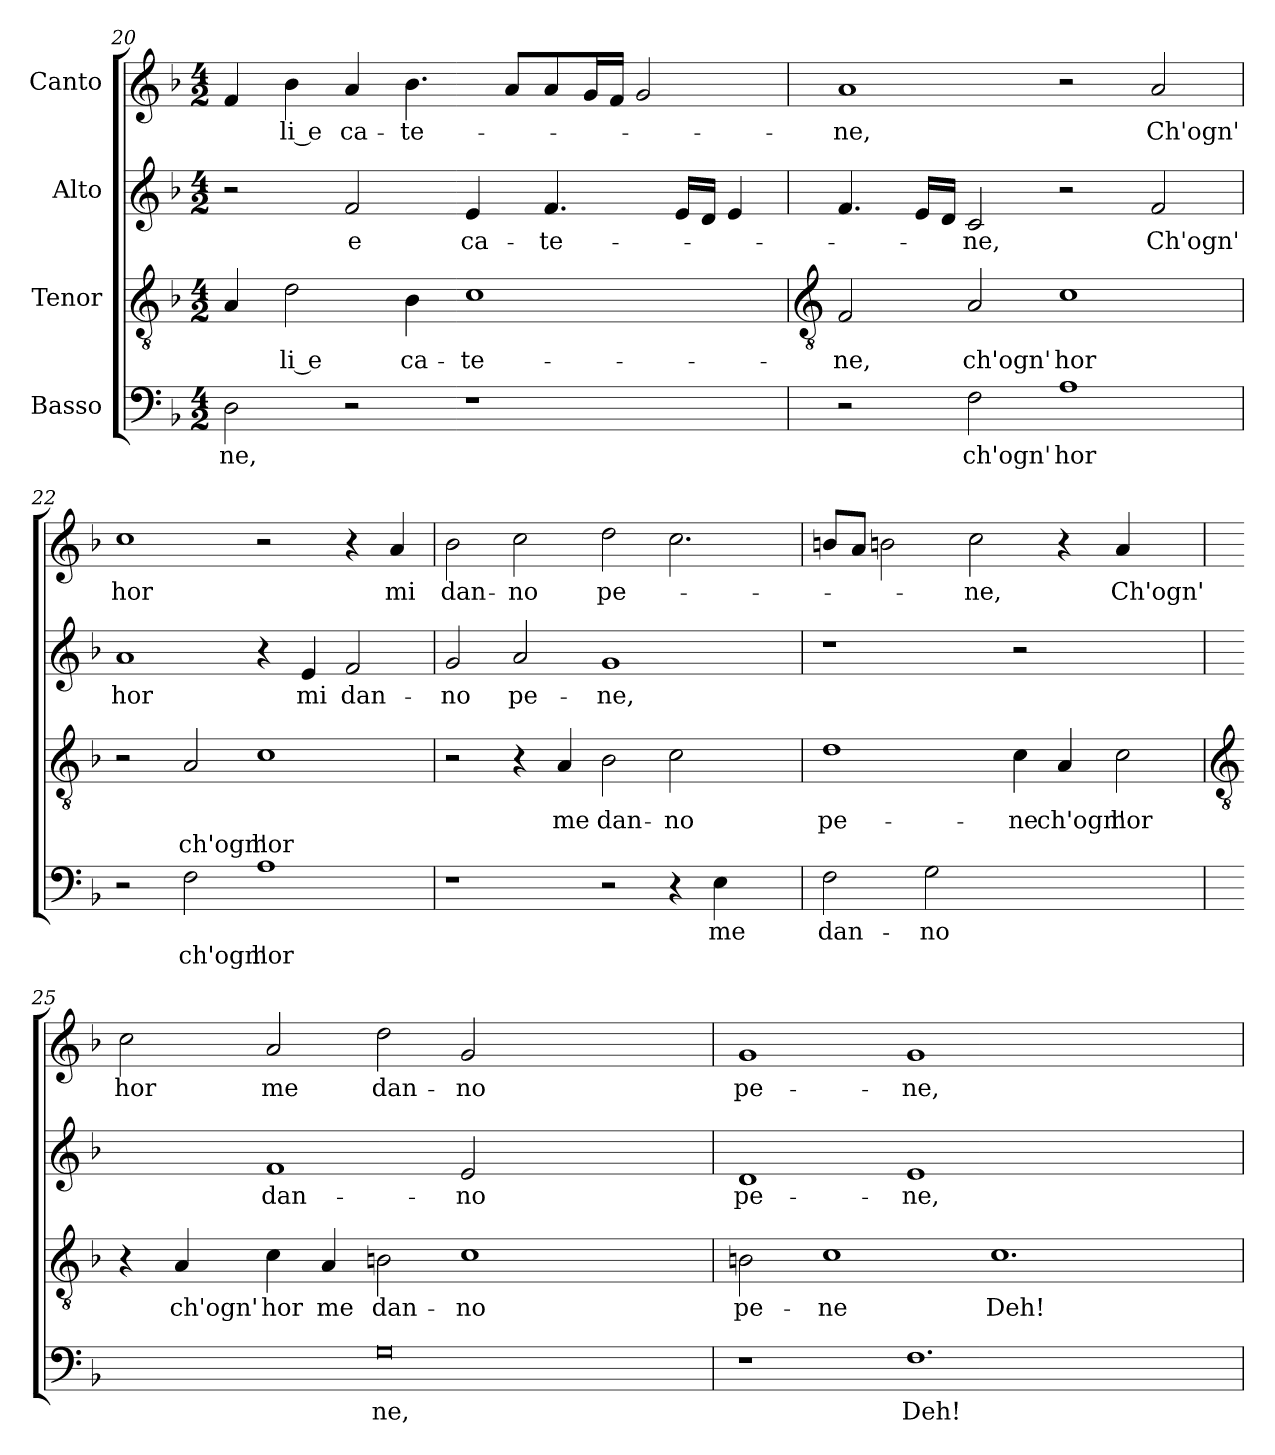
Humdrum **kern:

**kern	**text	**text	**kern	**text	**text	**kern	**text	**kern	**text
*part4	*part4	*part4	*part3	*part3	*part3	*part2	*part2	*part1	*part1
*staff4	*staff4	*staff4	*staff3	*staff3	*staff3	*staff2	*staff2	*staff1	*staff1
*I"Basso	*	*	*I"Tenor	*	*	*I"Alto	*	*I"Canto	*
*clefF4	*	*	*clefGv2	*	*	*clefG2	*	*clefG2	*
*k[b-]	*	*	*k[b-]	*	*	*k[b-]	*	*k[b-]	*
*F:	*	*	*F:	*	*	*F:	*	*F:	*
*M4/2	*	*	*M4/2	*	*	*M4/2	*	*M4/2	*
=20	=20	=20	=20	=20	=20	=20	=20	=20	=20
!	!LO:LY:b	!	!	!	!	!	!	!	!
2D	-ne,	.	4A	.	.	2r	.	4f	.
!	!	!	!	!LO:LY:b	!	!	!	!	!LO:LY:b
.	.	.	2d	li e	.	.	.	4b-	li e
!	!	!	!	!	!	!	!LO:LY:b	!	!LO:LY:b
2r	.	.	.	.	.	2f	e	4a	ca-
!	!	!	!	!LO:LY:b	!	!	!	!	!LO:LY:b
.	.	.	4B-	ca-	.	.	.	4.b-	-te-
!	!	!	!	!LO:LY:b	!	!	!LO:LY:b	!	!
1r	.	.	1c	-te-	.	4e	ca-	.	.
.	.	.	.	.	.	.	.	8aL	.
!	!	!	!	!	!	!	!LO:LY:b	!	!
.	.	.	.	.	.	4.f	-te-	8a	.
.	.	.	.	.	.	.	.	16gL	.
.	.	.	.	.	.	.	.	16fJJ	.
.	.	.	.	.	.	.	.	2g	.
.	.	.	.	.	.	16eLL	.	.	.
.	.	.	.	.	.	16dJJ	.	.	.
.	.	.	.	.	.	4e	.	.	.
!!LO:LB:g=z
=21	=21	=21	=21	=21	=21	=21	=21	=21	=21
*	*	*	*clefGv2	*	*	*	*	*	*
!	!	!	!	!LO:LY:b	!	!	!	!	!LO:LY:b
2r	.	.	2F	-ne,	.	4.f	.	1a	-ne,
.	.	.	.	.	.	16eLL	.	.	.
.	.	.	.	.	.	16dJJ	.	.	.
!	!LO:LY:b	!	!	!LO:LY:b	!	!	!LO:LY:b	!	!
2F	ch'ogn'	.	2A	ch'ogn'	.	2c	-ne,	.	.
!	!LO:LY:b	!	!	!LO:LY:b	!	!	!	!	!
1A	hor	.	1c	hor	.	2r	.	2r	.
!	!	!	!	!	!	!	!LO:LY:b	!	!LO:LY:b
.	.	.	.	.	.	2f	Ch'ogn'	2a	Ch'ogn'
=22	=22	=22	=22	=22	=22	=22	=22	=22	=22
!	!	!	!	!	!	!	!LO:LY:b	!	!LO:LY:b
2r	.	.	2r	.	.	1a	hor	1cc	hor
!	!	!LO:LY:b	!	!	!LO:LY:b	!	!	!	!
2F	.	ch'ogn'	2A	.	ch'ogn'	.	.	.	.
!	!	!LO:LY:b	!	!	!LO:LY:b	!	!	!	!
1A	.	hor	1c	.	hor	4r	.	2r	.
!	!	!	!	!	!	!	!LO:LY:b	!	!
.	.	.	.	.	.	4e	mi	.	.
!	!	!	!	!	!	!	!LO:LY:b	!	!
.	.	.	.	.	.	2f	dan-	4r	.
!	!	!	!	!	!	!	!	!	!LO:LY:b
.	.	.	.	.	.	.	.	4a	mi
=23	=23	=23	=23	=23	=23	=23	=23	=23	=23
!	!	!	!	!	!	!	!LO:LY:b	!	!LO:LY:b
1r	.	.	2r	.	.	2g	-no	2b-	dan-
!	!	!	!	!	!	!	!LO:LY:b	!	!LO:LY:b
.	.	.	4r	.	.	2a	pe-	2cc	-no
!	!	!	!	!LO:LY:b	!	!	!	!	!
.	.	.	4A	me	.	.	.	.	.
!	!	!	!	!LO:LY:b	!	!	!LO:LY:b	!	!LO:LY:b
2r	.	.	2B-	dan-	.	1g	-ne,	2dd	pe-
!	!	!	!	!LO:LY:b	!	!	!	!	!
4r	.	.	2c	-no	.	.	.	2.cc	.
!	!LO:LY:b	!	!	!	!	!	!	!	!
4E	me	.	.	.	.	.	.	.	.
4ryy	.	.	4ryy	.	.	4ryy	.	.	.
=24	=24	=24	=24	=24	=24	=24	=24	=24	=24
!	!LO:LY:b	!	!	!LO:LY:b	!	!	!	!	!
2F	dan-	.	1d	pe-	.	1r	.	8bL	.
.	.	.	.	.	.	.	.	8aJ	.
.	.	.	.	.	.	.	.	2bn	.
!	!LO:LY:b	!	!	!	!	!	!	!	!
2G	-no	.	.	.	.	.	.	.	.
!	!	!	!	!	!	!	!	!	!LO:LY:b
.	.	.	.	.	.	.	.	2cc	-ne,
!	!LO:LY:b	!	!	!LO:LY:b	!	!	!	!	!
[2.Ayy	pe-	.	4c	-ne	.	2r	.	.	.
!	!	!	!	!LO:LY:b	!	!	!	!	!
.	.	.	4A	ch'ogn'	.	.	.	4r	.
!	!	!	!	!LO:LY:b	!	!	!LO:LY:b	!	!LO:LY:b
.	.	.	2c	hor	.	[2eyy	mi_____	4a	Ch'ogn'
4Ayy_	.	.	.	.	.	.	.	4ryy	.
!!LO:LB:g=z
=25	=25	=25	=25	=25	=25	=25	=25	=25	=25
*	*	*	*clefGv2	*	*	*	*	*	*
!	!LO:LY:b	!	!	!	!	!	!	!	!LO:LY:b
2.Ayy_	---	.	4r	.	.	4eyy_	.	2cc	hor
!	!	!	!	!LO:LY:b	!	!	!	!	!
.	.	.	4A	ch'ogn'	.	4eyy]	.	.	.
!	!	!	!	!LO:LY:b	!	!	!LO:LY:b	!	!LO:LY:b
.	.	.	4c	hor	.	1f	dan-	2a	me
!	!	!	!	!LO:LY:b	!	!	!	!	!
4Ayy]	.	.	4A	me	.	.	.	.	.
!	!LO:LY:b	!	!	!LO:LY:b	!	!	!	!	!LO:LY:b
0G	-ne,	.	2Bn	dan-	.	.	.	2dd	dan-
!	!	!	!	!LO:LY:b	!	!	!LO:LY:b	!	!LO:LY:b
.	.	.	1c	-no	.	2e	-no	2g	-no
.	.	.	.	.	.	1ryy	.	1ryy	.
.	.	.	2ryy	.	.	.	.	.	.
=25A	=25A	=25A	=25A	=25A	=25A	=25A	=25A	=25A	=25A
!	!	!	!	!LO:LY:b	!	!	!LO:LY:b	!	!LO:LY:b
1r	.	.	2Bn	pe-	.	1d	pe-	1g	pe-
!	!	!	!	!LO:LY:b	!	!	!	!	!
.	.	.	1c	-ne	.	.	.	.	.
!	!LO:LY:b	!	!	!	!	!	!LO:LY:b	!	!LO:LY:b
1.F	Deh!	.	.	.	.	1e	-ne,	1g	-ne,
!	!	!	!	!LO:LY:b	!	!	!	!	!
.	.	.	1.c	Deh!	.	.	.	.	.
.	.	.	.	.	.	1ryy	.	1ryy	.
2ryy	.	.	.	.	.	.	.	.	.
=	=	=	=	=	=	=	=	=	=
*-	*-	*-	*-	*-	*-	*-	*-	*-	*-
